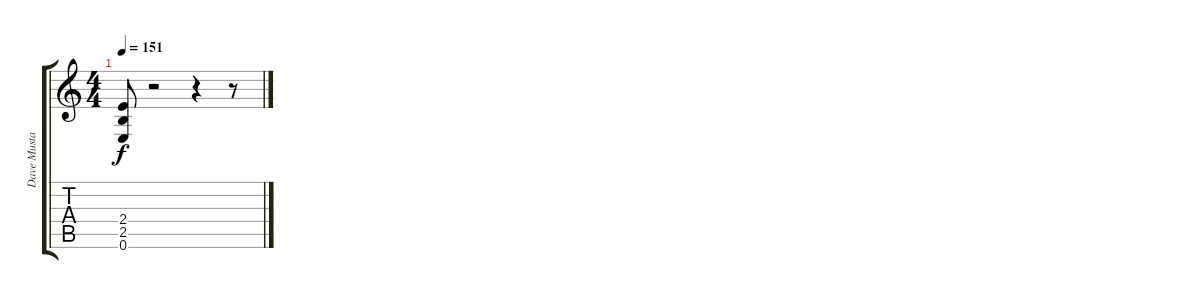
\track ("Dave Mustaine" "Dave Musta") {instrument distortionguitar}
\staff {score tabs}
\tuning (E4 B3 G3 D3 A2 E2) {hide}
\ts (4 4)
\tempo 151
\clef g2
\ks c
(2.4 2.5 0.6).8{dy f} r.2 r.4 r.8
